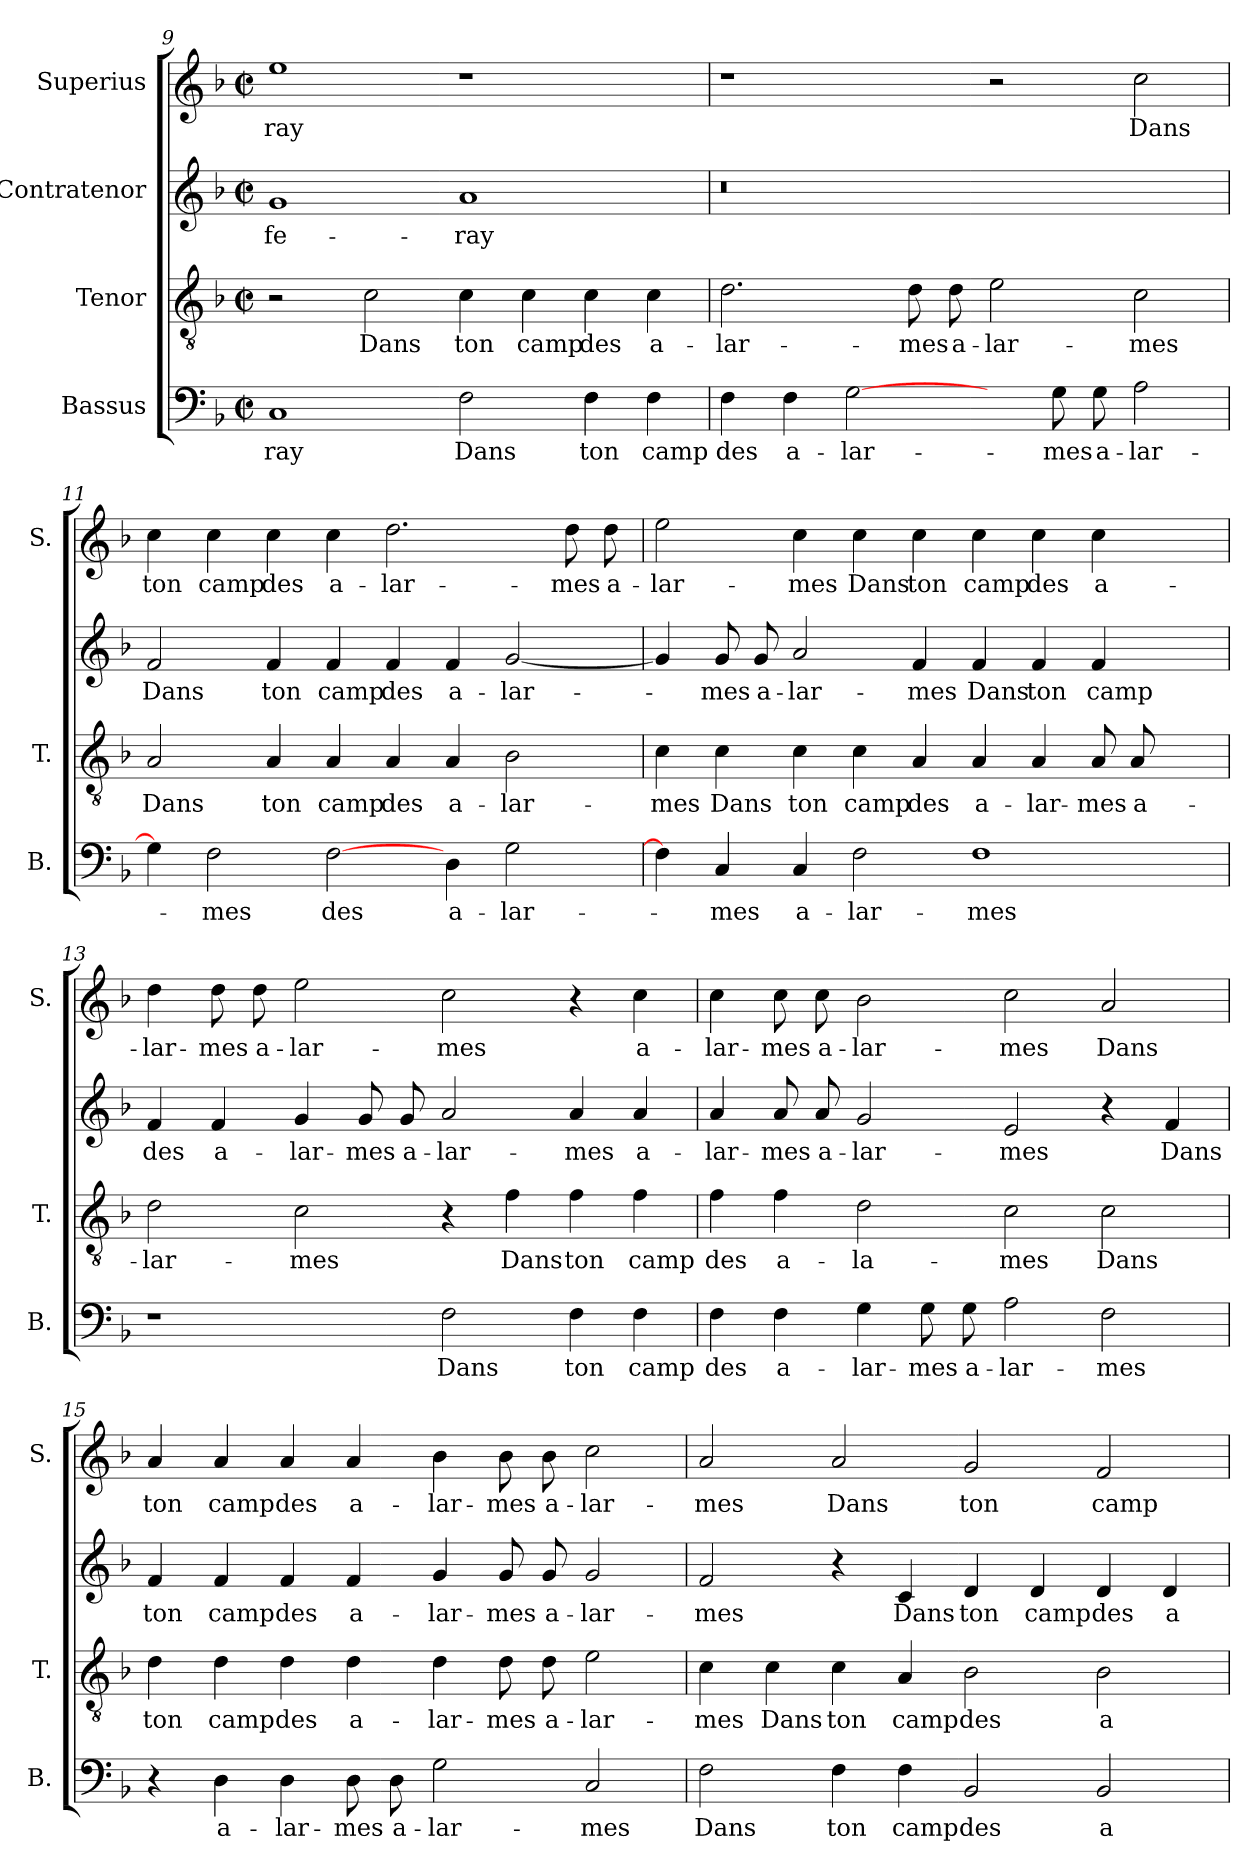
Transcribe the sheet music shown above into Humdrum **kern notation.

**kern	**text	**kern	**text	**kern	**text	**kern	**text
*part4	*part4	*part3	*part3	*part2	*part2	*part1	*part1
*staff4	*staff4	*staff3	*staff3	*staff2	*staff2	*staff1	*staff1
*I"Bassus	*	*I"Tenor	*	*I"Contratenor	*	*I"Superius	*
*I'B.	*	*I'T.	*	*	*	*I'S.	*
*clefF4	*	*clefGv2	*	*clefG2	*	*clefG2	*
*k[b-]	*	*k[b-]	*	*k[b-]	*	*k[b-]	*
*F:	*	*F:	*	*F:	*	*F:	*
*M2/2	*	*M2/2	*	*M2/2	*	*M2/2	*
*met(c|)	*	*met(c|)	*	*met(c|)	*	*met(c|)	*
=9	=9	=9	=9	=9	=9	=9	=9
1C/	-ray	2r	.	1g/	fe-	1ee\	-ray
.	.	2c\	Dans	.	.	.	.
2F\	Dans	4c\	ton	1a/	-ray	1r	.
.	.	4c\	camp	.	.	.	.
4F\	ton	4c\	des	.	.	.	.
4F\	camp	4c\	a-	.	.	.	.
=10	=10	=10	=10	=10	=10	=10	=10
!	!	!	!	!LO:N:vis=0	!	!	!
4F\	des	2.d\	-lar-	1r	.	1r	.
4F\	a-	.	.	.	.	.	.
[2G\	-lar-	.	.	.	.	.	.
.	.	8d\	-mes	.	.	.	.
.	.	8d\	a-	.	.	.	.
4ryy	.	2e\	-lar-	1ryy	.	2r	.
8G\	-mes	.	.	.	.	.	.
8G\	a-	.	.	.	.	.	.
2A\	-lar-	2c\	-mes	.	.	2cc\	Dans
!!LO:LB:g=z
=11	=11	=11	=11	=11	=11	=11	=11
4G\]	.	2A/	Dans	2f/	Dans	4cc\	ton
2F\	-mes	.	.	.	.	4cc\	camp
.	.	4A/	ton	4f/	ton	4cc\	des
[2F\	des	4A/	camp	4f/	camp	4cc\	a-
.	.	4A/	des	4f/	des	2.dd\	-lar-
4D\	a-	4A/	a-	4f/	a-	.	.
2G\	-lar-	2B-\	-lar-	[2g/	-lar-	.	.
.	.	.	.	.	.	8dd\	-mes
.	.	.	.	.	.	8dd\	a-
=12	=12	=12	=12	=12	=12	=12	=12
4F\]	.	4c\	-mes	4g/]	.	2ee\	-lar-
4C/	-mes	4c\	Dans	8g/	-mes	.	.
.	.	.	.	8g/	a-	.	.
4C/	a-	4c\	ton	2a/	-lar-	4cc\	-mes
2F\	-lar-	4c\	camp	.	.	4cc\	Dans
.	.	4A/	des	4f/	-mes	4cc\	ton
1F\	-mes	4A/	a-	4f/	Dans	4cc\	camp
.	.	4A/	-lar-	4f/	ton	4cc\	des
.	.	8A/	-mes	4f/	camp	4cc\	a-
.	.	8A/	a-	.	.	.	.
.	.	4ryy	.	4ryy	.	4ryy	.
=13	=13	=13	=13	=13	=13	=13	=13
1r	.	2d\	-lar-	4f/	des	4dd\	-lar-
.	.	.	.	4f/	a-	8dd\	-mes
.	.	.	.	.	.	8dd\	a-
.	.	2c\	-mes	4g/	-lar-	2ee\	-lar-
.	.	.	.	8g/	-mes	.	.
.	.	.	.	8g/	a-	.	.
2F\	Dans	4r	.	2a/	-lar-	2cc\	-mes
.	.	4f\	Dans	.	.	.	.
4F\	ton	4f\	ton	4a/	-mes	4r	.
4F\	camp	4f\	camp	4a/	a-	4cc\	a-
!!LO:PB:g=z
=14	=14	=14	=14	=14	=14	=14	=14
4F\	des	4f\	des	4a/	-lar-	4cc\	-lar-
4F\	a-	4f\	a-	8a/	-mes	8cc\	-mes
.	.	.	.	8a/	a-	8cc\	a-
4G\	-lar-	2d\	-la-	2g/	-lar-	2b-\	-lar-
8G\	-mes	.	.	.	.	.	.
8G\	a-	.	.	.	.	.	.
2A\	-lar-	2c\	-mes	2e/	-mes	2cc\	-mes
2F\	-mes	2c\	Dans	4r	.	2a/	Dans
.	.	.	.	4f/	Dans	.	.
=15	=15	=15	=15	=15	=15	=15	=15
4r	.	4d\	ton	4f/	ton	4a/	ton
4D\	a-	4d\	camp	4f/	camp	4a/	camp
4D\	-lar-	4d\	des	4f/	des	4a/	des
8D\	-mes	4d\	a-	4f/	a-	4a/	a-
8D\	a-	.	.	.	.	.	.
2G\	-lar-	4d\	-lar-	4g/	-lar-	4b-\	-lar-
.	.	8d\	-mes	8g/	-mes	8b-\	-mes
.	.	8d\	a-	8g/	a-	8b-\	a-
2C/	-mes	2e\	-lar-	2g/	-lar-	2cc\	-lar-
=16	=16	=16	=16	=16	=16	=16	=16
2F\	Dans	4c\	-mes	2f/	-mes	2a/	-mes
.	.	4c\	Dans	.	.	.	.
4F\	ton	4c\	ton	4r	.	2a/	Dans
4F\	camp	4A/	camp	4c/	Dans	.	.
2BB-/	des	2B-\	des	4d/	ton	2g/	ton
.	.	.	.	4d/	camp	.	.
2BB-/	a-	2B-\	a-	4d/	des	2f/	camp
.	.	.	.	4d/	a-	.	.
=	=	=	=	=	=	=	=
*-	*-	*-	*-	*-	*-	*-	*-
